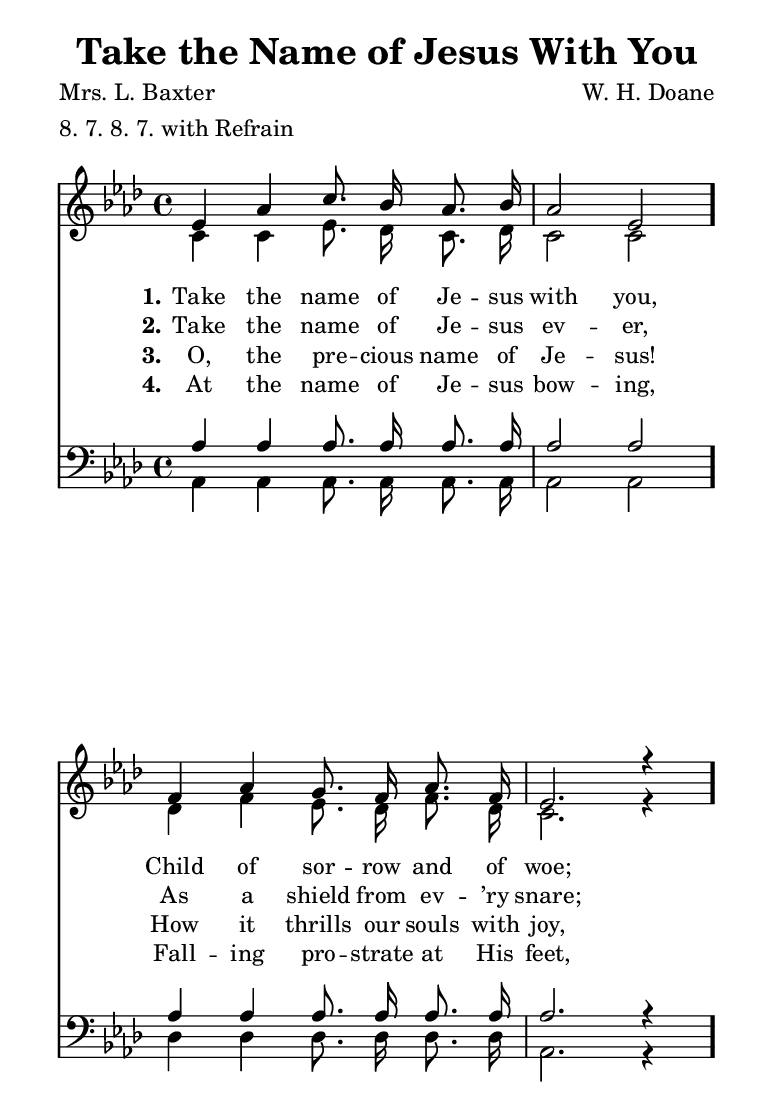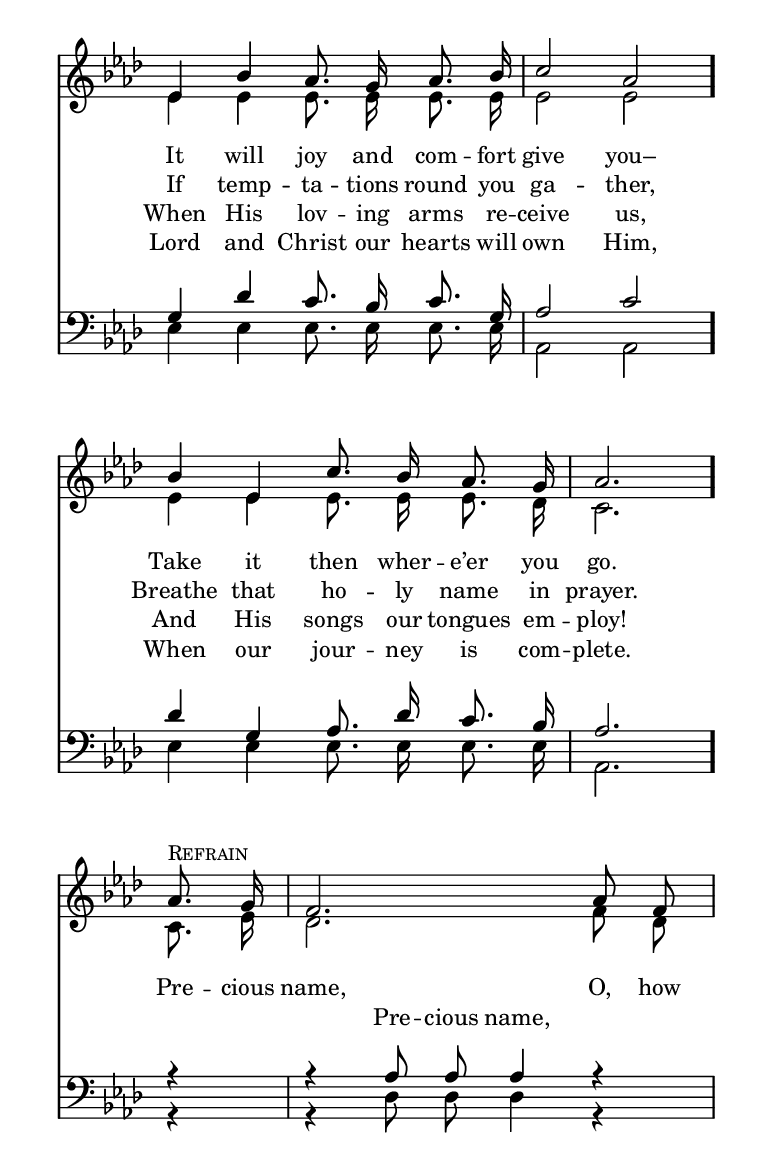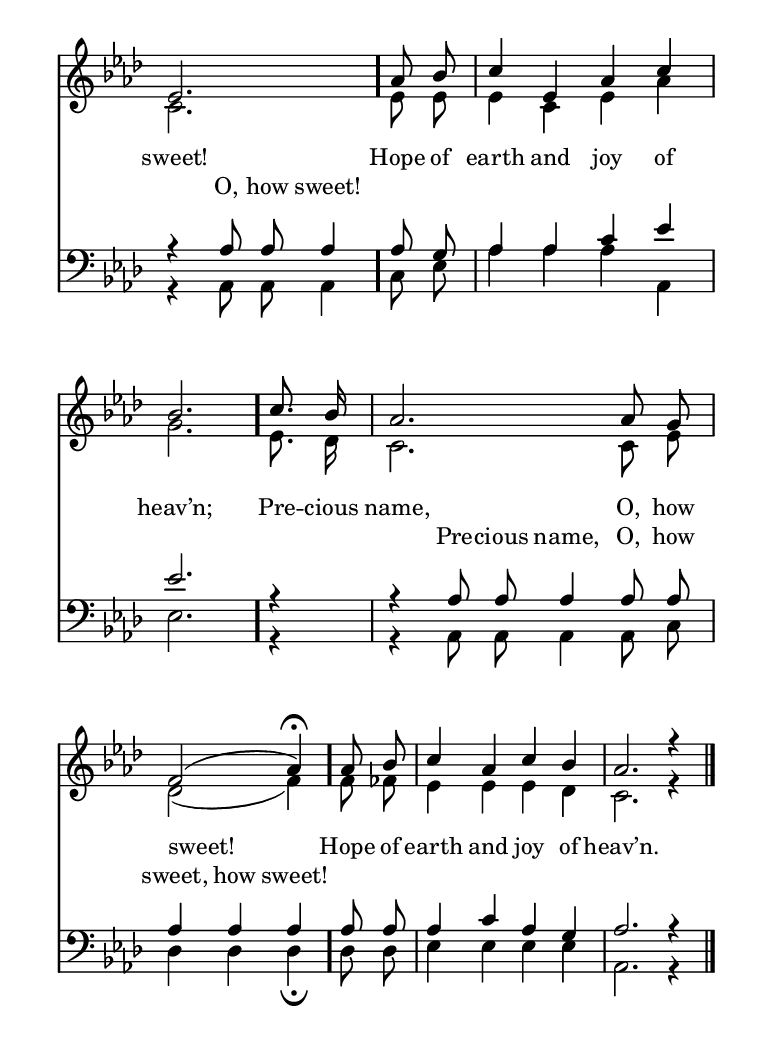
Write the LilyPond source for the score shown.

\include "common/global.ily"
\paper {
  \include "common/paper.ily"
}

\header{
  hymnnumber = "194"
  title = "Take the Name of Jesus With You"
  tunename = ""
  meter = "8. 7. 8. 7. with Refrain"
  poet = "Mrs. L. Baxter"
  composer = "W. H. Doane"
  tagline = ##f
}

ta = { \tempo 4=80 }
tb = { \tempo 4=40 }

global = {
  \include "common/overrides.ily"
  \time 4/4
  \override Score.MetronomeMark.transparent = ##t % hide all fermata changes too
  \ta
  \key aes \major
  \autoBeamOff
}

patternA = { c4 c c8. c16 c8. c16 | c2 c }
patternB = { c4 c c8. c16 c8. c16 | c2. }

notesSoprano = {
\global
\relative c' {

  ees4 aes c8. bes16 aes8. bes16 | aes2 ees
  \changePitch \patternB { f aes g f aes f | ees } r4
  \changePitch \patternA { ees bes' aes g aes bes | c aes }
  \changePitch \patternB { bes ees, c' bes aes g | aes }

  << s^\markup { \small \caps "Refrain" }
  { aes8. g16 | f2. aes8 f | ees2. } >>
  aes8 bes | c4 ees, aes c | bes2.
  c8. bes16 | aes2. aes8 g | f2( \tb aes4) \fermata \ta
  aes8 bes | c4 aes c bes | aes2. r4

  \bar "|."

}
}

notesAlto = {
\global
\relative e' {

  \changePitch \patternA { c c ees des c des | c c }
  \changePitch \patternB { des f ees des f des | c } r4
  \changePitch \patternA { ees ees ees ees ees ees | ees ees }
  \changePitch \patternB { ees ees ees ees ees des | c }

  c8. ees16 | des2. f8 des | c2.
  ees8 ees | ees4 c ees aes | g2.
  ees8. des16 | c2. c8 ees | des2( f4)
  f8 fes | ees4 ees ees des | c2. r4

}
}

notesTenor = {
\global
\relative a {

  \changePitch \patternA { aes aes aes aes aes aes | aes aes }
  \changePitch \patternB { aes aes aes aes aes aes | aes } r4
  \changePitch \patternA { g des' c bes c g | aes c }
  \changePitch \patternB { des g, aes des c bes | aes }

  r4 | r4 aes8 aes aes4 r4 | r4 aes8 aes aes4
  aes8 g | aes4 aes c ees | ees2.
  r4 | r4 aes,8 aes aes4 aes8 aes | aes4 aes aes
  aes8 aes | aes4 c aes g | aes2. r4

}
}

notesBass = {
\global
\relative f, {

  \changePitch \patternA { aes aes aes aes aes aes | aes aes }
  \changePitch \patternB { des des des des des des | aes } r4
  \changePitch \patternA { ees' ees ees ees ees ees | aes, aes }
  \changePitch \patternB { ees' ees ees ees ees ees | aes, }

  r4 | r4 des8 des des4 r4 | r4 aes8 aes aes4
  c8 ees | aes4 aes aes aes, | ees'2.
  r4 | r4 aes,8 aes aes4 aes8 c | des4 des des \fermata
  des8 des | ees4 ees ees ees | aes,2. r4

}
}

Refrain = \lyricmode {

\break
Pre -- cious name, O, how sweet! \bar "."
Hope of earth and joy of heav’n; \bar "."
Pre -- cious name, O, how sweet! \bar "."
Hope of earth and joy of heav’n. \bar "."

}

wordsA = \lyricmode {
\set stanza = "1."

Take the name of Je -- sus with you, \bar "."
Child of sor -- row and of woe; \bar "."
It will joy and com -- fort give you– \bar "."
Take it then wher -- e’er you go. \bar "."

}

wordsB = \lyricmode {
\set stanza = "2."

Take the name of Je -- sus ev -- er,
As a shield from ev -- ’ry snare;
If temp -- ta -- tions round you ga -- ther,
Breathe that ho -- ly name in prayer.

\Refrain

}

wordsC = \lyricmode {
\set stanza = "3."

O, the pre -- cious name of Je -- sus!
How it thrills our souls with joy,
When His lov -- ing arms re -- ceive us,
And His songs our tongues em -- ploy!

}

wordsD = \lyricmode {
\set stanza = "4."

At the name of Je -- sus bow -- ing,
Fall -- ing pro -- strate at His feet,
Lord and Christ our hearts will own Him,
When our jour -- ney is com -- plete.

}

underWords = \lyricmode {

{ \repeat unfold 30 \skip 4 }
Pre -- cious name, O, how sweet!
{ \repeat unfold 7 \skip 4 }
Pre -- cious name, O, how sweet, how sweet!

}

\score {
  \context ChoirStaff <<
    \context Staff = upper <<
      \set ChoirStaff.systemStartDelimiter = #'SystemStartBar
      \context Voice  = sopranos { \voiceOne << \notesSoprano >> }
      \context Voice  = altos { \voiceTwo << \notesAlto >> }
      \context Lyrics = one   \lyricsto sopranos \wordsA
      \context Lyrics = two   \lyricsto sopranos \wordsB
      \context Lyrics = three \lyricsto sopranos \wordsC
      \context Lyrics = four  \lyricsto sopranos \wordsD
    >>
    \context Staff = men <<
      \clef bass
      \context Voice  = tenors { \voiceOne << \notesTenor >> }
      \context Voice  = basses { \voiceTwo << \notesBass >> }
    >>
    \context Lyrics = three \lyricsto tenors \underWords
  >>
  \layout {
    \include "common/layout.ily"
  }
  \midi{
    \include "common/midi.ily"
  }
}

\version "2.19.49"  % necessary for upgrading to future LilyPond versions.

% vi:set et ts=2 sw=2 ai nocindent syntax=lilypond:
